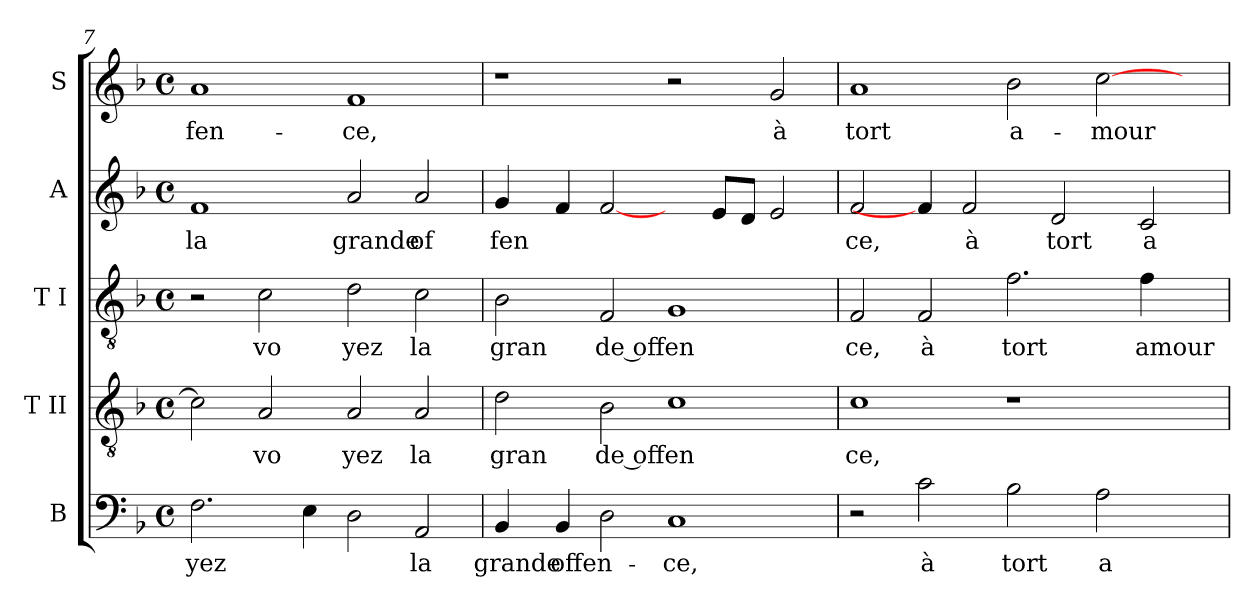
**kern	**text	**kern	**text	**kern	**text	**kern	**text	**kern	**text
*part5	*part5	*part4	*part4	*part3	*part3	*part2	*part2	*part1	*part1
*staff5	*staff5	*staff4	*staff4	*staff3	*staff3	*staff2	*staff2	*staff1	*staff1
*I"B	*	*I"T II	*	*I"T I	*	*I"A	*	*I"S	*
*clefF4	*	*clefGv2	*	*clefGv2	*	*clefG2	*	*clefG2	*
*k[b-]	*	*k[b-]	*	*k[b-]	*	*k[b-]	*	*k[b-]	*
*F:	*	*F:	*	*F:	*	*F:	*	*F:	*
*M4/4	*	*M4/4	*	*M4/4	*	*M4/4	*	*M4/4	*
*met(c)	*	*met(c)	*	*met(c)	*	*met(c)	*	*met(c)	*
=7	=7	=7	=7	=7	=7	=7	=7	=7	=7
!	!LO:LY:b	!	!	!	!	!	!LO:LY:b:cj	!	!LO:LY:b:cj
2.F\	-yez	2c\]	.	2r	.	1f	la	1a	-fen-
!	!	!	!LO:LY:b:cj	!	!LO:LY:b:cj	!	!	!	!
.	.	2A/	vo	2c\	vo	.	.	.	.
4E\	.	.	.	.	.	.	.	.	.
!	!	!	!LO:LY:b:cj	!	!LO:LY:b:cj	!	!LO:LY:b:cj	!	!LO:LY:b:cj
2D\	.	2A/	yez	2d\	yez	2a/	grande	1f	-ce,
!	!LO:LY:b:cj	!	!LO:LY:b:cj	!	!LO:LY:b:cj	!	!LO:LY:b	!	!
2AA/	la	2A/	la	2c\	la	2a/	of	.	.
=8	=8	=8	=8	=8	=8	=8	=8	=8	=8
!	!LO:LY:b:cj	!	!LO:LY:b:cj	!	!LO:LY:b:cj	!	!LO:LY:b	!	!
4BB-/	grande	2d\	gran	2B-\	gran	4g/	fen	1r	.
!	!LO:LY:b	!	!	!	!	!	!	!	!
4BB-/	offen-	.	.	.	.	4f/	.	.	.
!	!	!	!LO:LY:b:rj	!	!LO:LY:b:rj	!	!	!	!
2D\	.	2B-\	de offen	2F/	de offen	[2f/	.	.	.
!	!LO:LY:b:cj	!	!	!	!	!	!	!	!
1C	-ce,	1c	.	1G	.	4ryy	.	2r	.
.	.	.	.	.	.	8e/L	.	.	.
.	.	.	.	.	.	8d/J	.	.	.
!	!	!	!	!	!	!	!	!	!LO:LY:b:cj
.	.	.	.	.	.	2e/	.	2g/	à
=9	=9	=9	=9	=9	=9	=9	=9	=9	=9
!	!	!	!LO:LY:b:cj	!	!LO:LY:b:cj	!	!LO:LY:b:cj	!	!LO:LY:b:cj
2r	.	1c	ce,	2F/	ce,	2f/	ce,	1a	tort
!	!LO:LY:b:cj	!	!	!	!LO:LY:b:cj	!	!	!	!
2c\	à	.	.	2F/	à	4f/]	.	.	.
!	!	!	!	!	!	!	!LO:LY:b:cj	!	!
.	.	.	.	.	.	2f/	à	.	.
!	!LO:LY:b:cj	!	!	!	!LO:LY:b:cj	!	!	!	!LO:LY:b:cj
2B-\	tort	1r	.	2.f\	tort	.	.	2b-\	a-
!	!	!	!	!	!	!	!LO:LY:b:cj	!	!
.	.	.	.	.	.	2d/	tort	.	.
!	!LO:LY:b:cj	!	!	!	!	!	!	!	!LO:LY:b
2A\	a-	.	.	.	.	.	.	[>2cc\	-mour
!	!	!	!	!	!LO:LY:b	!	!LO:LY:b:cj	!	!
.	.	.	.	4f\	amour	2c/	a	.	.
4ryy	.	4ryy	.	4ryy	.	.	.	4ryy	.
=	=	=	=	=	=	=	=	=	=
*-	*-	*-	*-	*-	*-	*-	*-	*-	*-
